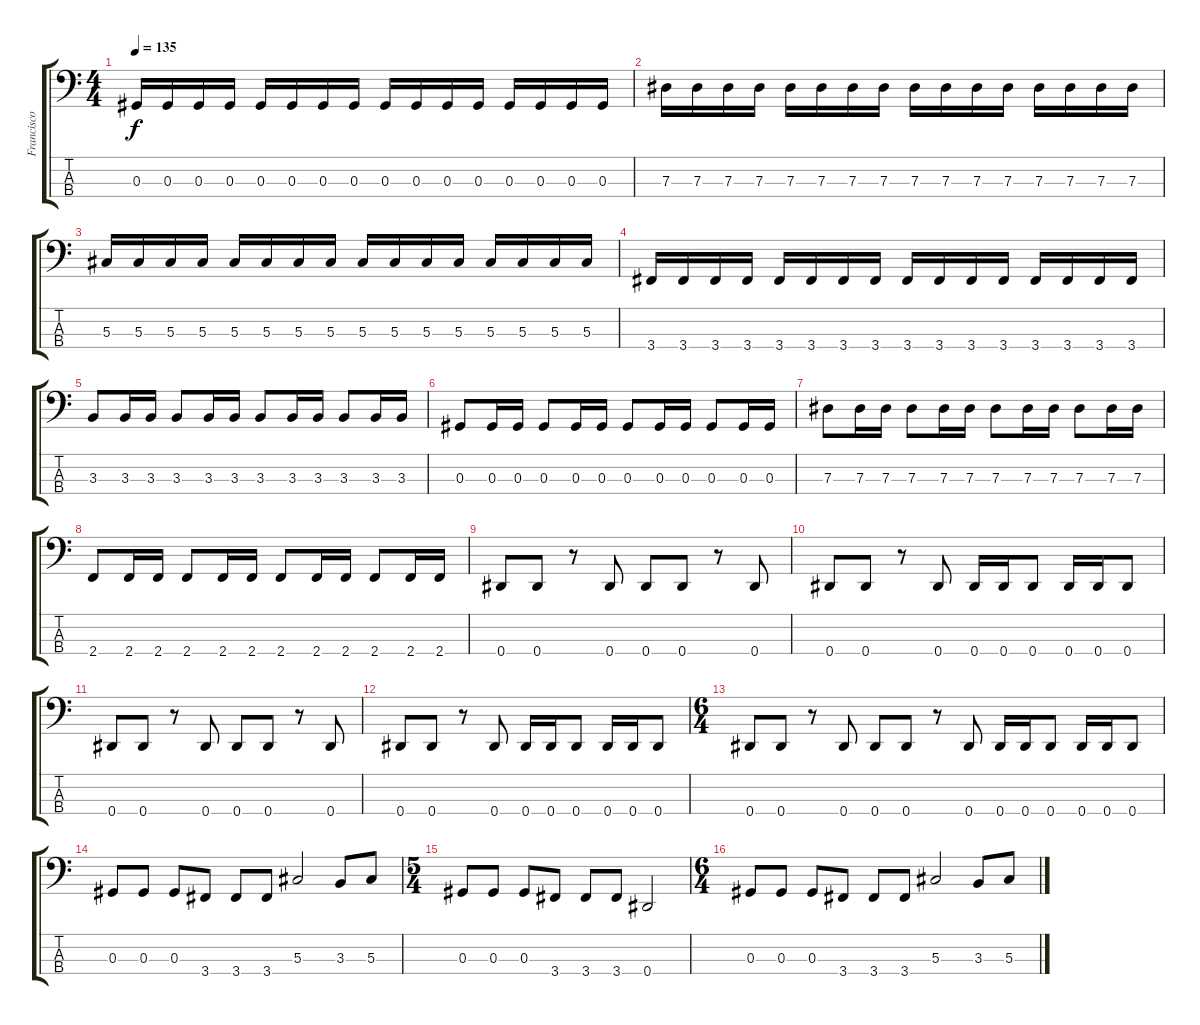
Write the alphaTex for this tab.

\track ("Francisco Fidalgo" "Francisco ") {instrument electricbasspick}
\staff {score tabs}
\tuning (Gb2 Db2 Ab1 Eb1) {hide}
\ts (4 4)
\tempo 135
\clef f4
\ks c
0.3.16{dy f} 0.3.16 0.3.16 0.3.16 0.3.16 0.3.16 0.3.16 0.3.16 0.3.16 0.3.16 0.3.16 0.3.16 0.3.16 0.3.16 0.3.16 0.3.16 |
7.3.16 7.3.16 7.3.16 7.3.16 7.3.16 7.3.16 7.3.16 7.3.16 7.3.16 7.3.16 7.3.16 7.3.16 7.3.16 7.3.16 7.3.16 7.3.16 |
5.3.16 5.3.16 5.3.16 5.3.16 5.3.16 5.3.16 5.3.16 5.3.16 5.3.16 5.3.16 5.3.16 5.3.16 5.3.16 5.3.16 5.3.16 5.3.16 |
3.4.16 3.4.16 3.4.16 3.4.16 3.4.16 3.4.16 3.4.16 3.4.16 3.4.16 3.4.16 3.4.16 3.4.16 3.4.16 3.4.16 3.4.16 3.4.16 |
3.3.8 3.3.16 3.3.16 3.3.8 3.3.16 3.3.16 3.3.8 3.3.16 3.3.16 3.3.8 3.3.16 3.3.16 |
0.3.8 0.3.16 0.3.16 0.3.8 0.3.16 0.3.16 0.3.8 0.3.16 0.3.16 0.3.8 0.3.16 0.3.16 |
7.3.8 7.3.16 7.3.16 7.3.8 7.3.16 7.3.16 7.3.8 7.3.16 7.3.16 7.3.8 7.3.16 7.3.16 |
2.4.8 2.4.16 2.4.16 2.4.8 2.4.16 2.4.16 2.4.8 2.4.16 2.4.16 2.4.8 2.4.16 2.4.16 |
0.4.8 0.4.8 r.8 0.4.8 0.4.8 0.4.8 r.8 0.4.8 |
0.4.8 0.4.8 r.8 0.4.8 0.4.16 0.4.16 0.4.8 0.4.16 0.4.16 0.4.8 |
0.4.8 0.4.8 r.8 0.4.8 0.4.8 0.4.8 r.8 0.4.8 |
0.4.8 0.4.8 r.8 0.4.8 0.4.16 0.4.16 0.4.8 0.4.16 0.4.16 0.4.8 |
\ts (6 4)
0.4.8 0.4.8 r.8 0.4.8 0.4.8 0.4.8 r.8 0.4.8 0.4.16 0.4.16 0.4.8 0.4.16 0.4.16 0.4.8 |
0.3.8 0.3.8 0.3.8 3.4.8 3.4.8 3.4.8 5.3.2 3.3.8 5.3.8 |
\ts (5 4)
0.3.8 0.3.8 0.3.8 3.4.8 3.4.8 3.4.8 0.4.2 |
\ts (6 4)
0.3.8 0.3.8 0.3.8 3.4.8 3.4.8 3.4.8 5.3.2 3.3.8 5.3.8
